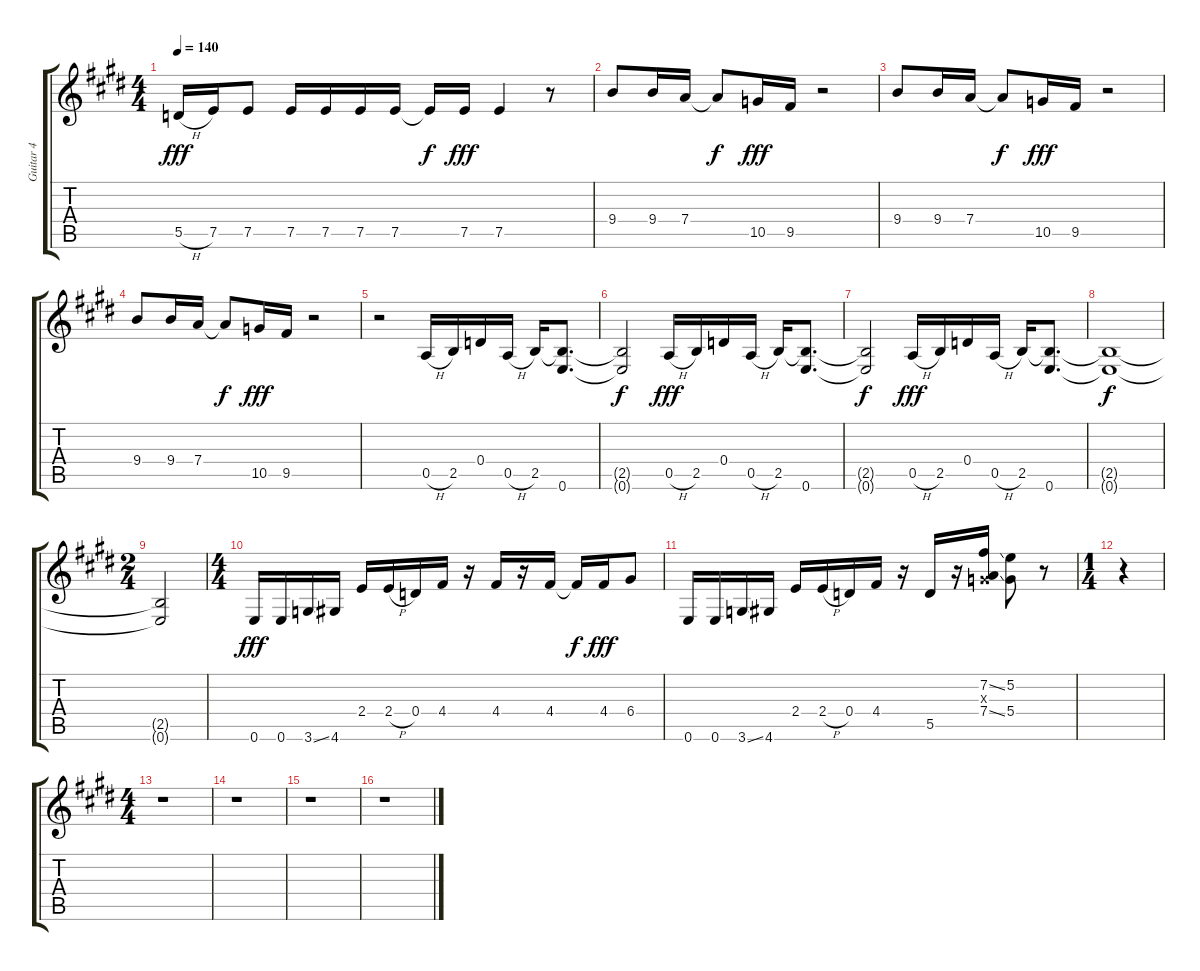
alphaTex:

\track ("Guitar 4" "Guitar 4") {instrument distortionguitar}
\staff {score tabs}
\tuning (E4 B3 G3 D3 A2 E2) {hide}
\ts (4 4)
\tempo 140
\clef g2
\ks e
5.5{h}.16{dy fff} 7.5.16 7.5.8 7.5.16 7.5.16 7.5.16 7.5.16 7.5{t}.16{dy f} 7.5.16{dy fff} 7.5.4 r.8 |
9.4.8 9.4.16 7.4.16 7.4{t}.8{dy f} 10.5.16{dy fff} 9.5.16 r.2 |
9.4.8 9.4.16 7.4.16 7.4{t}.8{dy f} 10.5.16{dy fff} 9.5.16 r.2 |
9.4.8 9.4.16 7.4.16 7.4{t}.8{dy f} 10.5.16{dy fff} 9.5.16 r.2 |
r.2 0.5{h}.16 2.5.16 0.4.16 0.5{h}.16 2.5.16 (2.5{t} 0.6).8{d} |
(2.5{t} 0.6{t}).2{dy f} 0.5{h}.16{dy fff} 2.5.16 0.4.16 0.5{h}.16 2.5.16 (2.5{t} 0.6).8{d} |
(2.5{t} 0.6{t}).2{dy f} 0.5{h}.16{dy fff} 2.5.16 0.4.16 0.5{h}.16 2.5.16 (2.5{t} 0.6).8{d} |
(2.5{t} 0.6{t}).1{dy f} |
\ts (2 4)
(2.5{t} 0.6{t}).2 |
\ts (4 4)
0.6.16{dy fff} 0.6.16 3.6{ss}.16 4.6.16 2.4.16 2.4{h}.16 0.4.16 4.4.16 r.16 4.4.16 r.16 4.4.16 4.4{t}.16{dy f} 4.4.16{dy fff} 6.4.8 |
0.6.16 0.6.16 3.6{ss}.16 4.6.16 2.4.16 2.4{h}.16 0.4.16 4.4.16 r.16 5.5.16 r.16 (7.2{ss} 0.3{x} 7.4{ss}).16 (5.2 5.4).8 r.8 |
\ts (1 4)
r.4 |
\ts (4 4)
r.1 |
r.1 |
r.1 |
r.1
